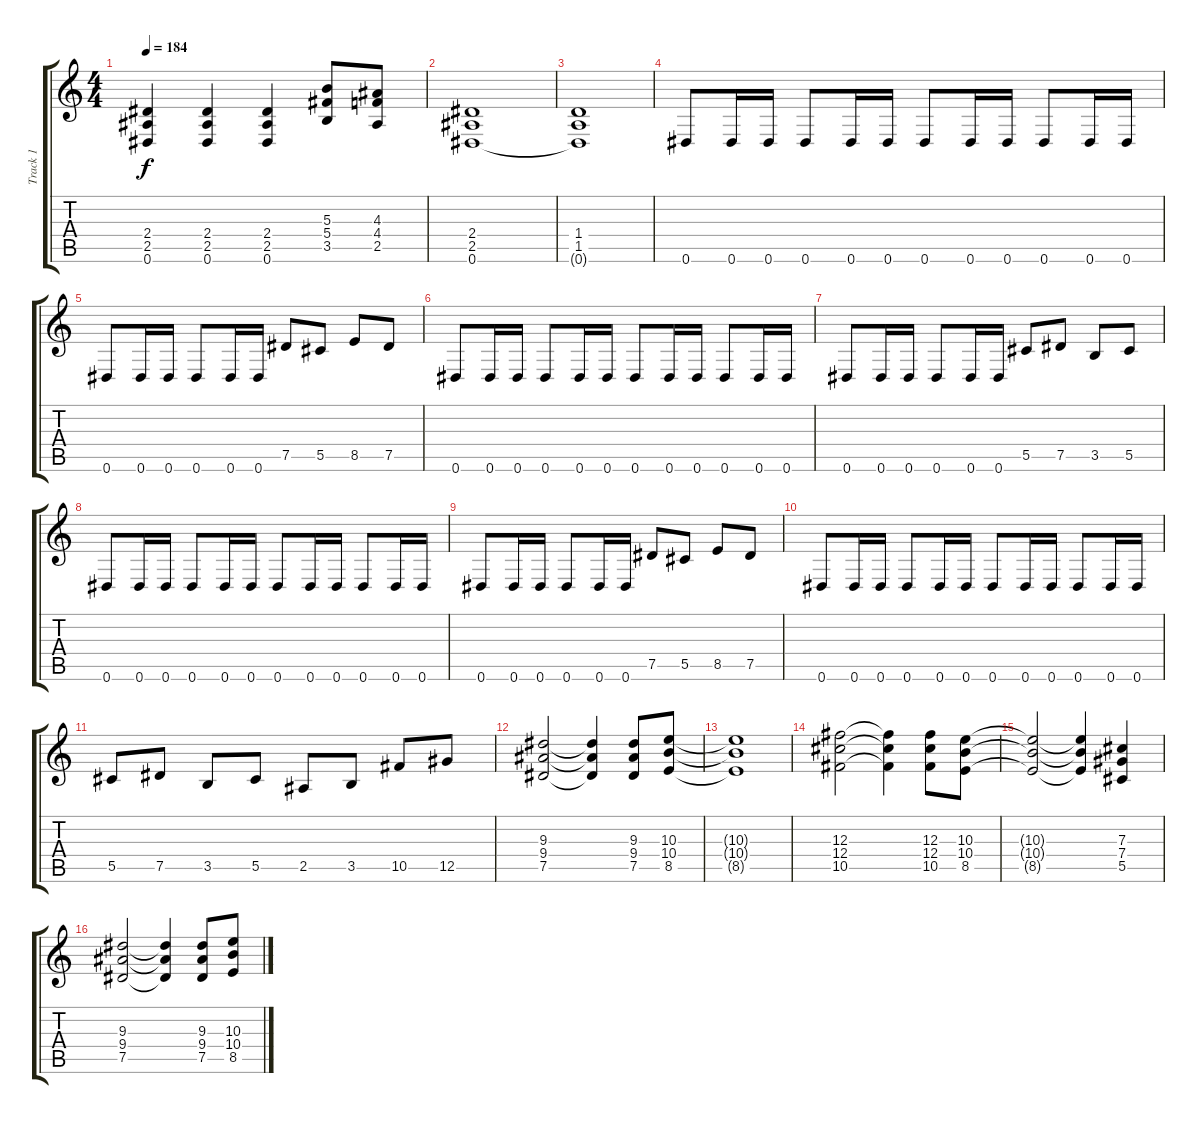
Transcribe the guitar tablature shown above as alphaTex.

\track ("Track 1" "Track 1") {instrument overdrivenguitar}
\staff {score tabs}
\tuning (Eb4 Bb3 Gb3 Db3 Ab2 Eb2) {hide}
\ts (4 4)
\tempo 184
\clef g2
\ks c
(2.4 2.5 0.6).4{dy f} (2.4 2.5 0.6).4 (2.4 2.5 0.6).4 (5.3 5.4 3.5).8 (4.3 4.4 2.5).8 |
(2.4 2.5 0.6).1 |
(1.4 1.5 0.6{t}).1 |
0.6.8 0.6.16 0.6.16 0.6.8 0.6.16 0.6.16 0.6.8 0.6.16 0.6.16 0.6.8 0.6.16 0.6.16 |
0.6.8 0.6.16 0.6.16 0.6.8 0.6.16 0.6.16 7.5.8 5.5.8 8.5.8 7.5.8 |
0.6.8 0.6.16 0.6.16 0.6.8 0.6.16 0.6.16 0.6.8 0.6.16 0.6.16 0.6.8 0.6.16 0.6.16 |
0.6.8 0.6.16 0.6.16 0.6.8 0.6.16 0.6.16 5.5.8 7.5.8 3.5.8 5.5.8 |
0.6.8 0.6.16 0.6.16 0.6.8 0.6.16 0.6.16 0.6.8 0.6.16 0.6.16 0.6.8 0.6.16 0.6.16 |
0.6.8 0.6.16 0.6.16 0.6.8 0.6.16 0.6.16 7.5.8 5.5.8 8.5.8 7.5.8 |
0.6.8 0.6.16 0.6.16 0.6.8 0.6.16 0.6.16 0.6.8 0.6.16 0.6.16 0.6.8 0.6.16 0.6.16 |
5.5.8 7.5.8 3.5.8 5.5.8 2.5.8 3.5.8 10.5.8 12.5.8 |
(9.3 9.4 7.5).2 (9.3{t} 9.4{t} 7.5{t}).4 (9.3 9.4 7.5).8 (10.3 10.4 8.5).8 |
(10.3{t} 10.4{t} 8.5{t}).1 |
(12.3 12.4 10.5).2 (12.3{t} 12.4{t} 10.5{t}).4 (12.3 12.4 10.5).8 (10.3 10.4 8.5).8 |
(10.3{t} 10.4{t} 8.5{t}).2 (10.3{t} 10.4{t} 8.5{t}).4 (7.3 7.4 5.5).4 |
(9.3 9.4 7.5).2 (9.3{t} 9.4{t} 7.5{t}).4 (9.3 9.4 7.5).8 (10.3 10.4 8.5).8
